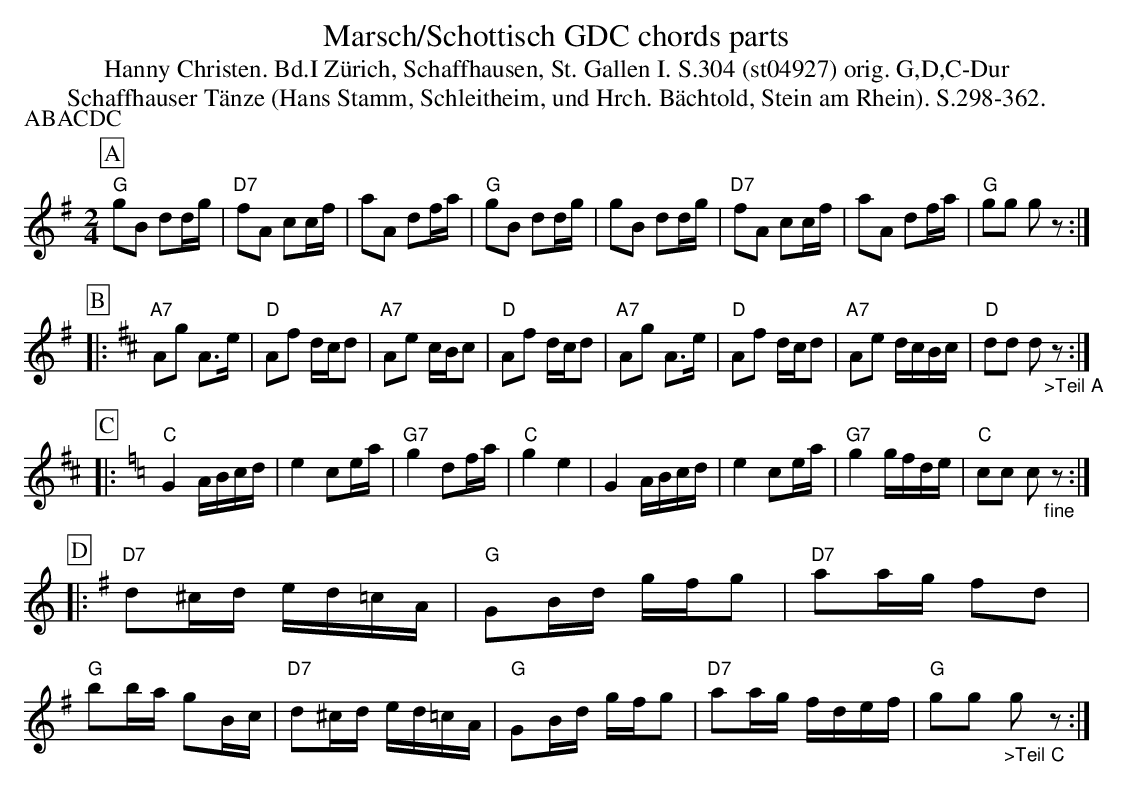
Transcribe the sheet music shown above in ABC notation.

X:1
T: Marsch/Schottisch GDC chords parts
T:Hanny Christen. Bd.I Zürich, Schaffhausen, St. Gallen I. S.304 (st04927) orig. G,D,C-Dur
T: Schaffhauser T\"anze (Hans Stamm, Schleitheim, und Hrch. B\"achtold, Stein am Rhein). S.298-362.
P:ABACDC
M:2/4
L:1/16
K:G %%MIDI gchordon
[P:A] "G"g2B2 d2dg | "D7"f2A2 c2cf | a2A2 d2fa | "G"g2B2 d2dg | g2B2 d2dg | "D7"f2A2 c2cf | a2A2 d2fa | "G"g2g2 g2z2 :|
[P:B] |: [K:D] "A7"A2g2 A3e | "D"A2f2 dcd2 | "A7"A2e2 cBc2 | "D"A2f2 dcd2 | "A7"A2g2 A3e | "D"A2f2 dcd2 | "A7"A2e2 dcBc | "D"d2d2 d2"_>Teil A"z2 :|
[P:C] |: [K:C] "C"G4ABcd | e4c2ea | "G7"g4d2fa | "C"g4e4 | G4ABcd | e4c2ea | "G7"g4 gfde | "C"c2c2 c2"_fine"z2 :|
[P:D] |: [K:G] "D7"d2^cd ed=cA | "G"G2Bd gfg2 | "D7"a2ag f2d2 | "G"b2ba g2Bc | "D7"d2^cd ed=cA | "G"G2Bd gfg2 | "D7"a2ag fdef | "G"g2g2 "_>Teil C"g2z2 :|
